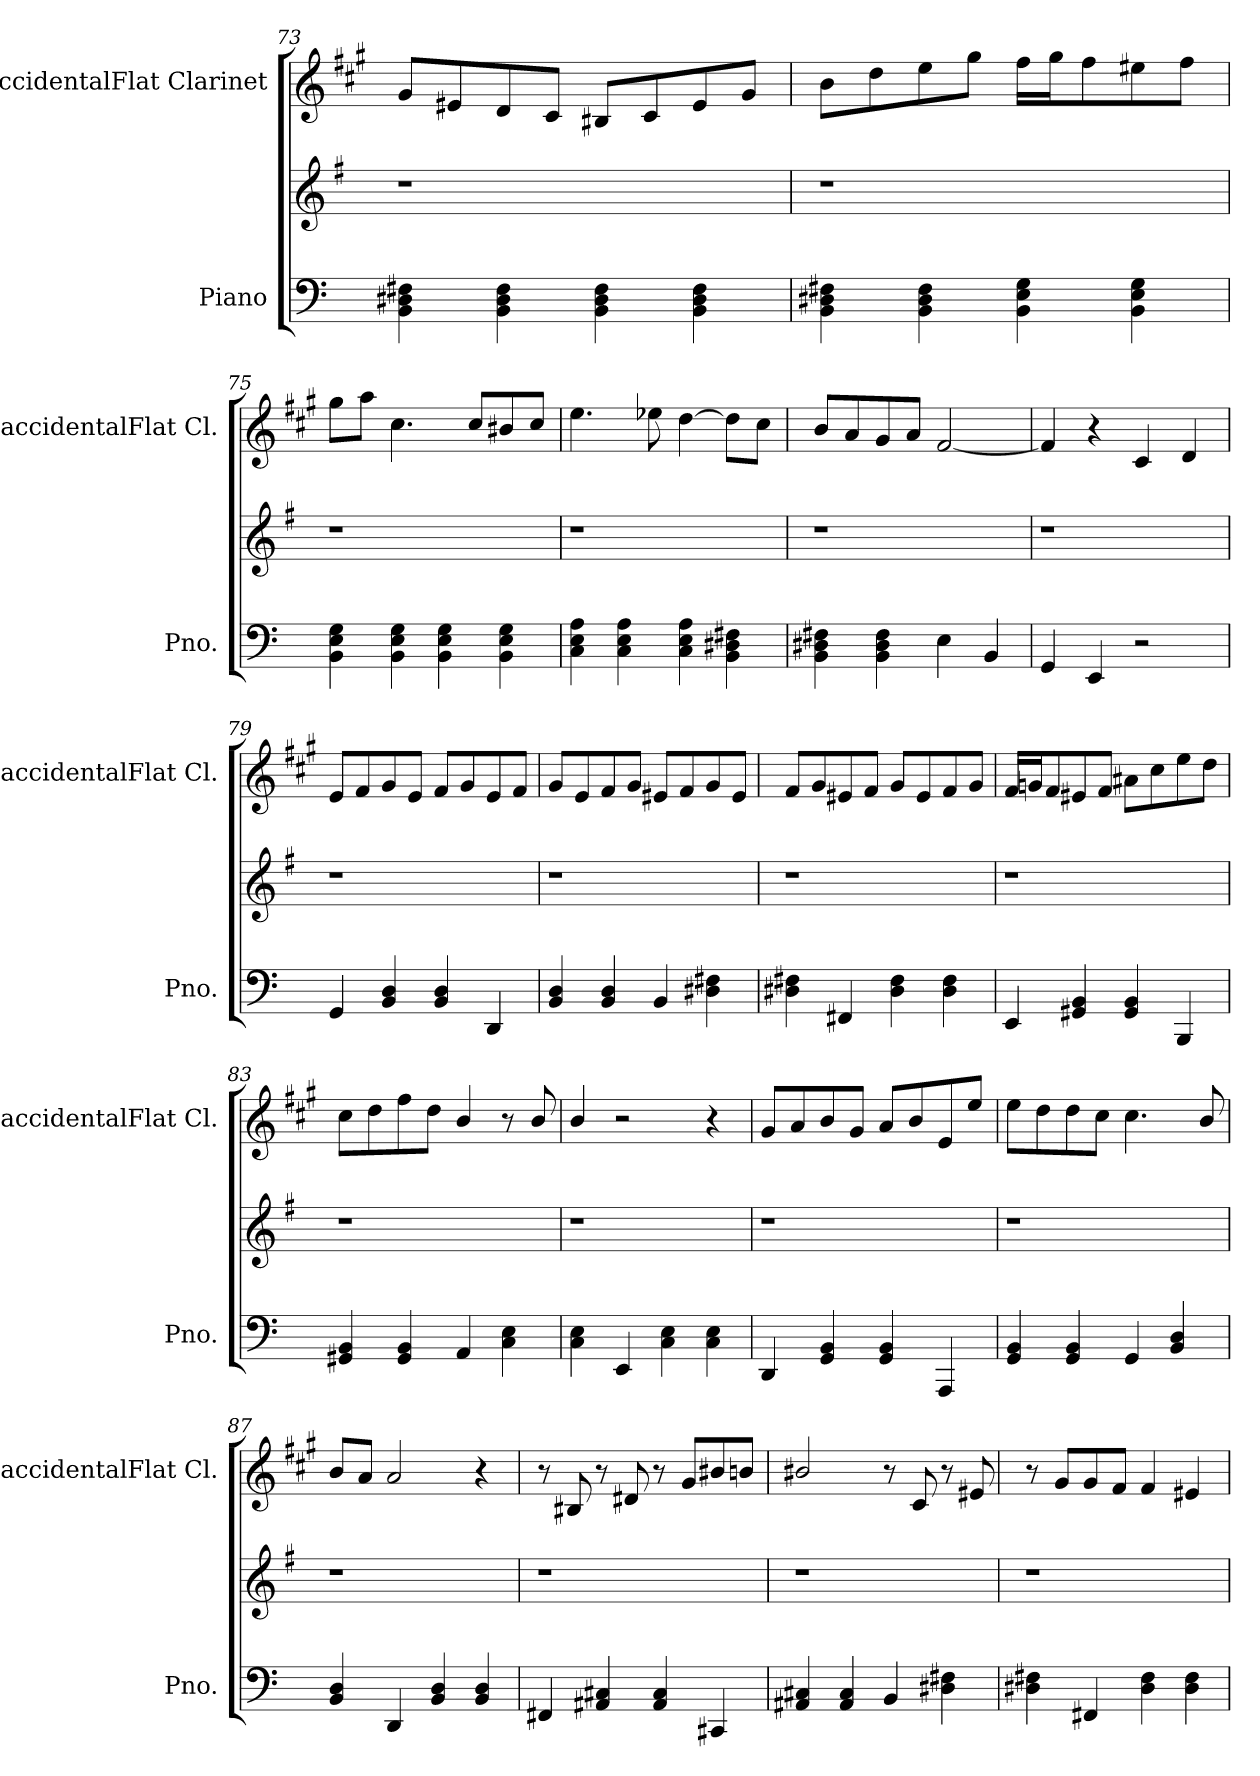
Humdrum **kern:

**kern	**kern	**kern
*part2	*part2	*part1
*staff3	*staff2	*staff1
*I"Piano	*	*I"BaccidentalFlat Clarinet
*I'Pno.	*	*I'BaccidentalFlat Cl.
!!LO:LB:g=z
*clefF4	*clefG2	*clefG2
*	*	*ITrd1c2
*	*k[f#]	*k[f#]
=73	=73	=73
4BB\ 4D#X\ 4F#X\	1r	8f#/L
.	.	8d#X/
4BB\ 4D#\ 4F#\	.	8c/
.	.	8B/J
4BB\ 4D#\ 4F#\	.	8A#X/L
.	.	8B/
4BB\ 4D#\ 4F#\	.	8d#/
.	.	8f#/J
=74	=74	=74
4BB\ 4D#X\ 4F#X\	1r	8a\L
.	.	8cc\
4BB\ 4D#\ 4F#\	.	8dd\
.	.	8ff#\J
4BB\ 4E\ 4G\	.	16ee\LL
.	.	16ff#\J
.	.	8ee\
4BB\ 4E\ 4G\	.	8dd#X\
.	.	8ee\J
=75	=75	=75
4BB\ 4E\ 4G\	1r	8ff#\L
.	.	8gg\J
4BB\ 4E\ 4G\	.	4.b\
4BB\ 4E\ 4G\	.	.
.	.	8b/L
4BB\ 4E\ 4G\	.	8a#X/
.	.	8b/J
=76	=76	=76
4C\ 4E\ 4A\	1r	4.dd\
4C\ 4E\ 4A\	.	.
.	.	8dd-X\
4C\ 4E\ 4A\	.	[4cc\
4BB\ 4D#X\ 4F#X\	.	8cc\L]
.	.	8b\J
!!LO:LB:g=z
=77	=77	=77
4BB\ 4D#X\ 4F#X\	1r	8a/L
.	.	8g/
4BB\ 4D#\ 4F#\	.	8f#/
.	.	8g/J
4E\	.	[2e/
4BB/	.	.
=78	=78	=78
4GG/	1r	4e/]
4EE/	.	4r
2r	.	4B/
.	.	4c/
=79	=79	=79
4GG/	1r	8d/L
.	.	8e/
4BB/ 4D/	.	8f#/
.	.	8d/J
4BB/ 4D/	.	8e/L
.	.	8f#/
4DD/	.	8d/
.	.	8e/J
=80	=80	=80
4BB/ 4D/	1r	8f#/L
.	.	8d/
4BB/ 4D/	.	8e/
.	.	8f#/J
4BB/	.	8d#X/L
.	.	8e/
4D#X\ 4F#X\	.	8f#/
.	.	8d#/J
=81	=81	=81
4D#X\ 4F#X\	1r	8e/L
.	.	8f#/
4FF#X/	.	8d#X/
.	.	8e/J
4D#\ 4F#\	.	8f#/L
.	.	8d#/
4D#\ 4F#\	.	8e/
.	.	8f#/J
!!LO:PB:g=z
=82	=82	=82
4EE/	1r	16e/LL
.	.	16fn/J
.	.	8e/
4GG#X/ 4BB/	.	8d#X/
.	.	8e/J
4GG#/ 4BB/	.	8g#X\L
.	.	8b\
4BBB/	.	8dd\
.	.	8cc\J
=83	=83	=83
4GG#X/ 4BB/	1r	8b\L
.	.	8cc\
4GG#/ 4BB/	.	8ee\
.	.	8cc\J
4AA/	.	4a/
4C\ 4E\	.	8r
.	.	8a/
=84	=84	=84
4C\ 4E\	1r	4a/
4EE/	.	2r
4C\ 4E\	.	.
4C\ 4E\	.	4r
=85	=85	=85
4DD/	1r	8f#/L
.	.	8g/
4GG/ 4BB/	.	8a/
.	.	8f#/J
4GG/ 4BB/	.	8g/L
.	.	8a/
4AAA/	.	8d/
.	.	8dd/J
=86	=86	=86
4GG/ 4BB/	1r	8dd\L
.	.	8cc\
4GG/ 4BB/	.	8cc\
.	.	8b\J
4GG/	.	4.b\
4BB/ 4D/	.	.
.	.	8a/
!!LO:LB:g=z
=87	=87	=87
4BB/ 4D/	1r	8a/L
.	.	8g/J
4DD/	.	2g/
4BB/ 4D/	.	.
4BB/ 4D/	.	4r
=88	=88	=88
4FF#X/	1r	8r
.	.	8A#X/
4AA#X/ 4C#X/	.	8r
.	.	8c#X/
4AA#/ 4C#/	.	8r
.	.	8f#/L
4CC#X/	.	8a#X/
.	.	8an/J
=89	=89	=89
4AA#X/ 4C#X/	1r	2a#X/
4AA#/ 4C#/	.	.
4BB/	.	8r
.	.	8B/
4D#X\ 4F#X\	.	8r
.	.	8d#X/
=90	=90	=90
4D#X\ 4F#X\	1r	8r
.	.	8f#/L
4FF#X/	.	8f#/
.	.	8e/J
4D#\ 4F#\	.	4e/
4D#\ 4F#\	.	4d#X/
=	=	=
*-	*-	*-
